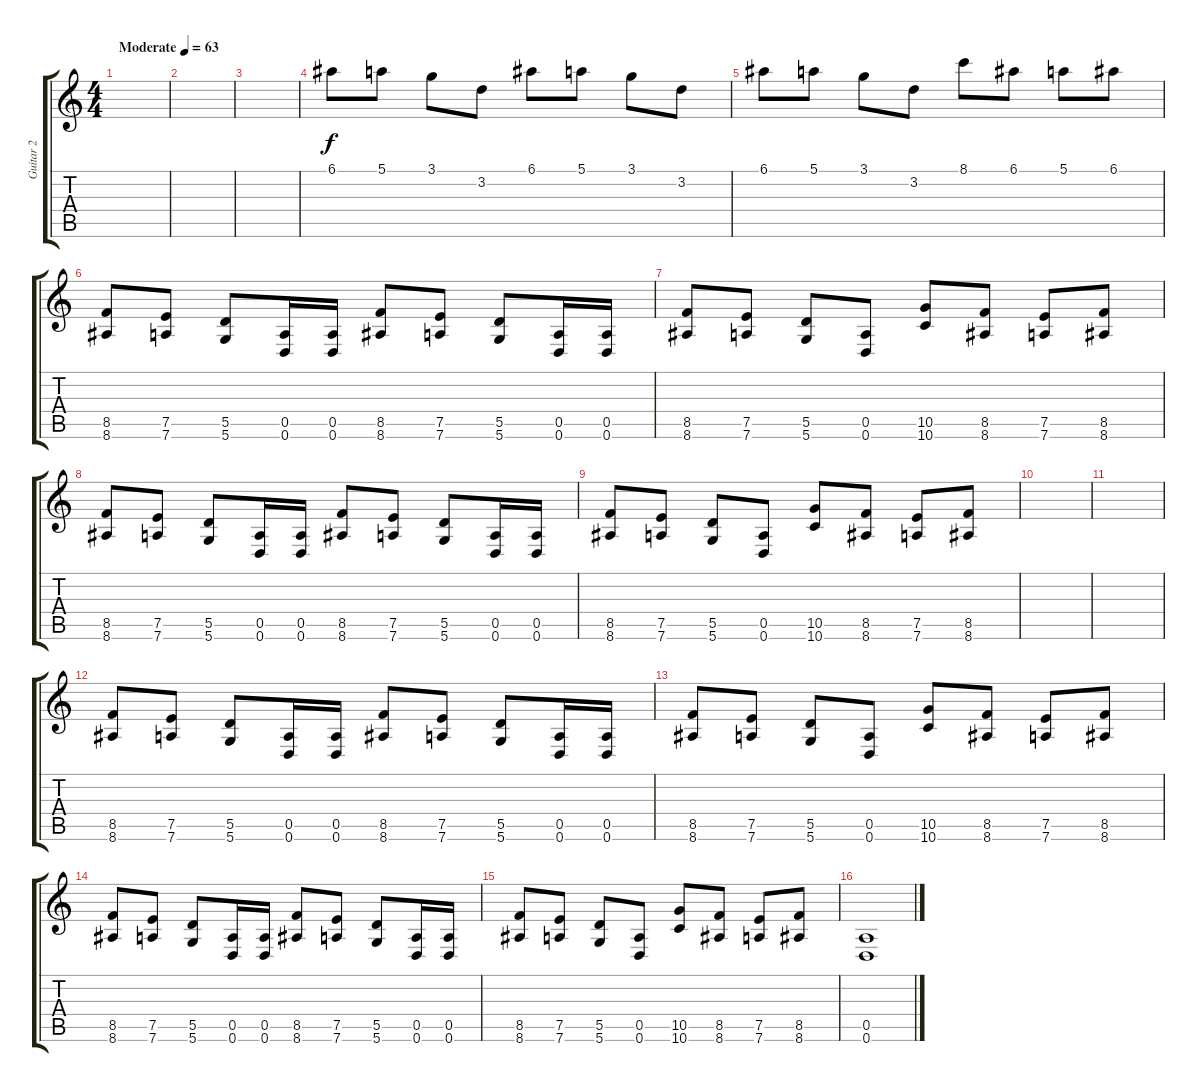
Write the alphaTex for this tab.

\track ("Guitar 2" "Guitar 2") {instrument distortionguitar}
\staff {score tabs}
\tuning (E4 B3 G3 D3 A2 D2) {hide}
\ts (4 4)
\tempo (63 "Moderate")
\clef g2
\ks c
|
|
|
6.1.8 5.1.8 3.1.8 3.2.8 6.1.8 5.1.8 3.1.8 3.2.8 |
6.1.8 5.1.8 3.1.8 3.2.8 8.1.8 6.1.8 5.1.8 6.1.8 |
(8.5 8.6).8 (7.5 7.6).8 (5.5 5.6).8 (0.5 0.6).16 (0.5 0.6).16 (8.5 8.6).8 (7.5 7.6).8 (5.5 5.6).8 (0.5 0.6).16 (0.5 0.6).16 |
(8.5 8.6).8 (7.5 7.6).8 (5.5 5.6).8 (0.5 0.6).8 (10.5 10.6).8 (8.5 8.6).8 (7.5 7.6).8 (8.5 8.6).8 |
(8.5 8.6).8 (7.5 7.6).8 (5.5 5.6).8 (0.5 0.6).16 (0.5 0.6).16 (8.5 8.6).8 (7.5 7.6).8 (5.5 5.6).8 (0.5 0.6).16 (0.5 0.6).16 |
(8.5 8.6).8 (7.5 7.6).8 (5.5 5.6).8 (0.5 0.6).8 (10.5 10.6).8 (8.5 8.6).8 (7.5 7.6).8 (8.5 8.6).8 |
|
|
(8.5 8.6).8 (7.5 7.6).8 (5.5 5.6).8 (0.5 0.6).16 (0.5 0.6).16 (8.5 8.6).8 (7.5 7.6).8 (5.5 5.6).8 (0.5 0.6).16 (0.5 0.6).16 |
(8.5 8.6).8 (7.5 7.6).8 (5.5 5.6).8 (0.5 0.6).8 (10.5 10.6).8 (8.5 8.6).8 (7.5 7.6).8 (8.5 8.6).8 |
(8.5 8.6).8 (7.5 7.6).8 (5.5 5.6).8 (0.5 0.6).16 (0.5 0.6).16 (8.5 8.6).8 (7.5 7.6).8 (5.5 5.6).8 (0.5 0.6).16 (0.5 0.6).16 |
(8.5 8.6).8 (7.5 7.6).8 (5.5 5.6).8 (0.5 0.6).8 (10.5 10.6).8 (8.5 8.6).8 (7.5 7.6).8 (8.5 8.6).8 |
(0.5 0.6).1
